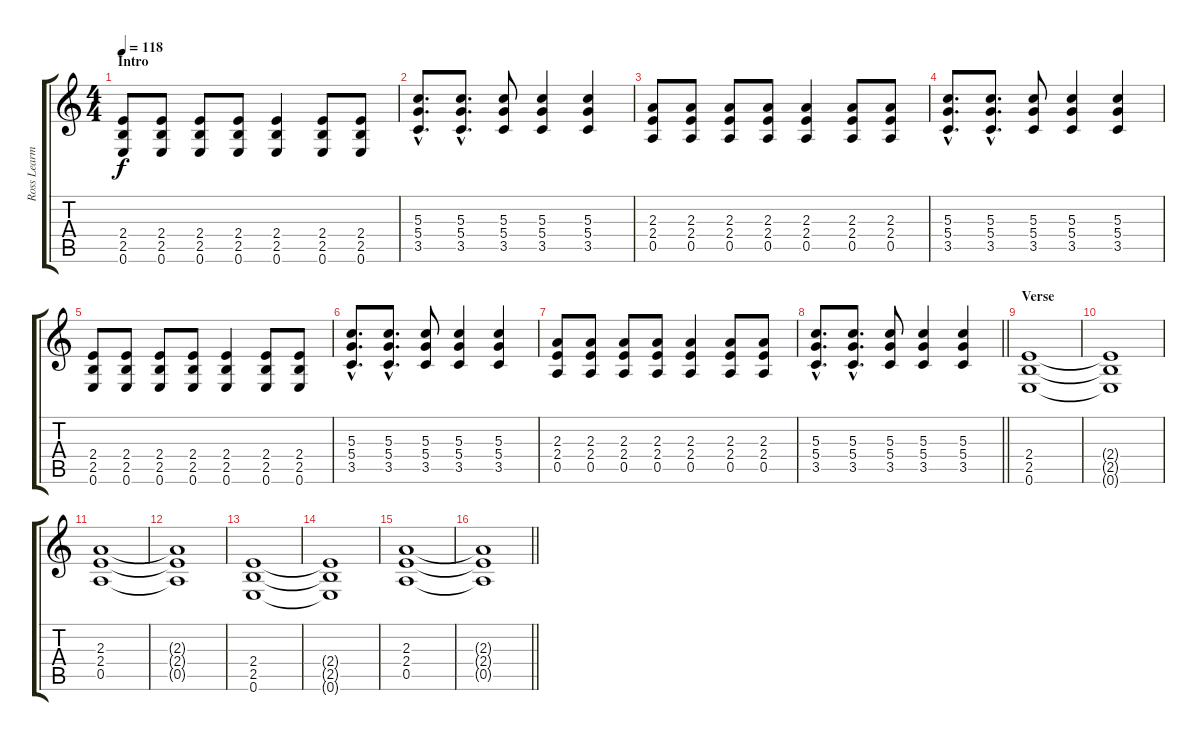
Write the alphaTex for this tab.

\track ("Ross Learmonth (Rhythm Guitar)" "Ross Learm") {instrument distortionguitar}
\staff {score tabs}
\tuning (E4 B3 G3 D3 A2 E2) {hide}
\ts (4 4)
\section ("" "Intro")
\tempo 118
\clef g2
\ks c
(2.4 2.5 0.6).8{dy f instrument distortionguitar} (2.4 2.5 0.6).8 (2.4 2.5 0.6).8 (2.4 2.5 0.6).8 (2.4 2.5 0.6).4 (2.4 2.5 0.6).8 (2.4 2.5 0.6).8 |
(5.3{hac} 5.4{hac} 3.5{hac}).8{d} (5.3{hac} 5.4{hac} 3.5{hac}).8{d} (5.3 5.4 3.5).8 (5.3 5.4 3.5).4 (5.3 5.4 3.5).4 |
(2.3 2.4 0.5).8 (2.3 2.4 0.5).8 (2.3 2.4 0.5).8 (2.3 2.4 0.5).8 (2.3 2.4 0.5).4 (2.3 2.4 0.5).8 (2.3 2.4 0.5).8 |
(5.3{hac} 5.4{hac} 3.5{hac}).8{d} (5.3{hac} 5.4{hac} 3.5{hac}).8{d} (5.3 5.4 3.5).8 (5.3 5.4 3.5).4 (5.3 5.4 3.5).4 |
(2.4 2.5 0.6).8 (2.4 2.5 0.6).8 (2.4 2.5 0.6).8 (2.4 2.5 0.6).8 (2.4 2.5 0.6).4 (2.4 2.5 0.6).8 (2.4 2.5 0.6).8 |
(5.3{hac} 5.4{hac} 3.5{hac}).8{d} (5.3{hac} 5.4{hac} 3.5{hac}).8{d} (5.3 5.4 3.5).8 (5.3 5.4 3.5).4 (5.3 5.4 3.5).4 |
(2.3 2.4 0.5).8 (2.3 2.4 0.5).8 (2.3 2.4 0.5).8 (2.3 2.4 0.5).8 (2.3 2.4 0.5).4 (2.3 2.4 0.5).8 (2.3 2.4 0.5).8 |
\barLineRight lightlight
(5.3{hac} 5.4{hac} 3.5{hac}).8{d} (5.3{hac} 5.4{hac} 3.5{hac}).8{d} (5.3 5.4 3.5).8 (5.3 5.4 3.5).4 (5.3 5.4 3.5).4 |
\section ("" "Verse")
(2.4 2.5 0.6).1 |
(2.4{t} 2.5{t} 0.6{t}).1 |
(2.3 2.4 0.5).1 |
(2.3{t} 2.4{t} 0.5{t}).1 |
(2.4 2.5 0.6).1 |
(2.4{t} 2.5{t} 0.6{t}).1 |
(2.3 2.4 0.5).1 |
\barLineRight lightlight
(2.3{t} 2.4{t} 0.5{t}).1
